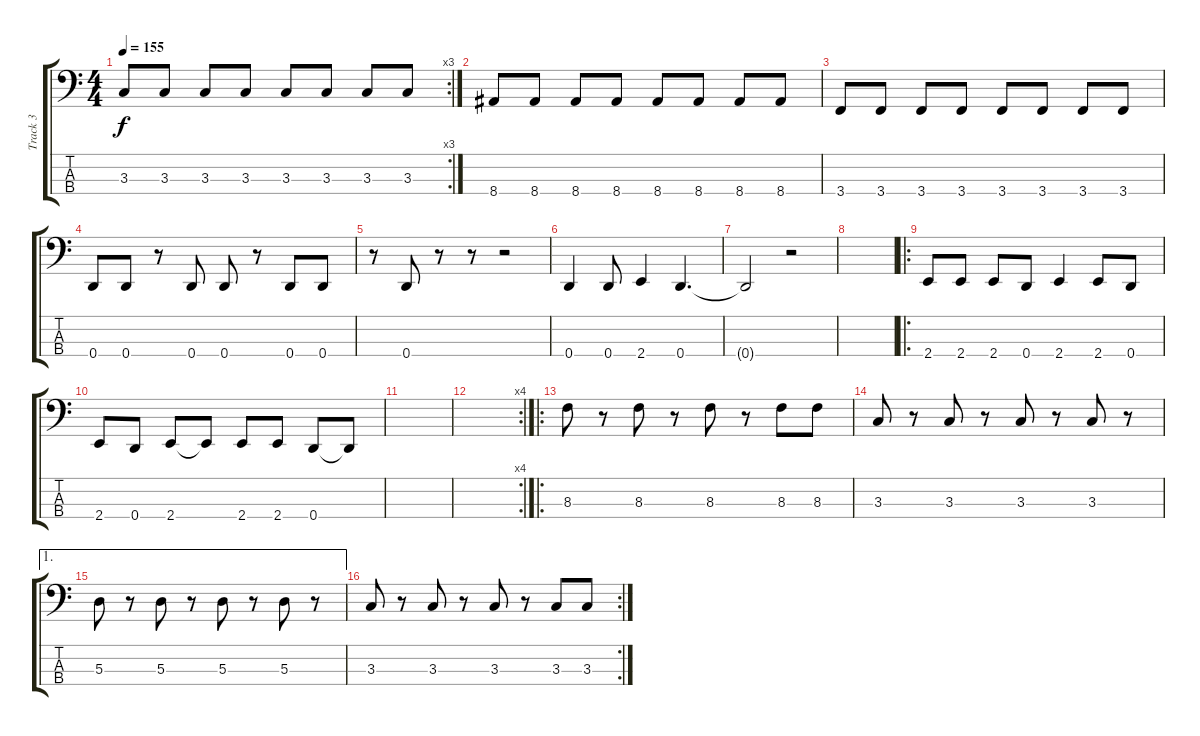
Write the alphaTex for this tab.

\track ("Track 3" "Track 3") {instrument electricbasspick}
\staff {score tabs}
\tuning (G2 D2 A1 D1) {hide}
\rc 3
\ts (4 4)
\tempo 155
\clef f4
\ks c
3.3.8{dy f} 3.3.8 3.3.8 3.3.8 3.3.8 3.3.8 3.3.8 3.3.8 |
8.4.8 8.4.8 8.4.8 8.4.8 8.4.8 8.4.8 8.4.8 8.4.8 |
3.4.8 3.4.8 3.4.8 3.4.8 3.4.8 3.4.8 3.4.8 3.4.8 |
0.4.8 0.4.8 r.8 0.4.8 0.4.8 r.8 0.4.8 0.4.8 |
r.8 0.4.8 r.8 r.8 r.2 |
0.4.4 0.4.8 2.4.4 0.4.4{d} |
0.4{t}.2 r.2 |
|
\ro
2.4.8 2.4.8 2.4.8 0.4.8 2.4.4 2.4.8 0.4.8 |
2.4.8 0.4.8 2.4.8 2.4{t}.8 2.4.8 2.4.8 0.4.8 0.4{t}.8 |
|
\rc 4
|
\ro
8.3.8 r.8 8.3.8 r.8 8.3.8 r.8 8.3.8 8.3.8 |
3.3.8 r.8 3.3.8 r.8 3.3.8 r.8 3.3.8 r.8 |
\ae 1
5.3.8 r.8 5.3.8 r.8 5.3.8 r.8 5.3.8 r.8 |
\rc 2
3.3.8 r.8 3.3.8 r.8 3.3.8 r.8 3.3.8 3.3.8
